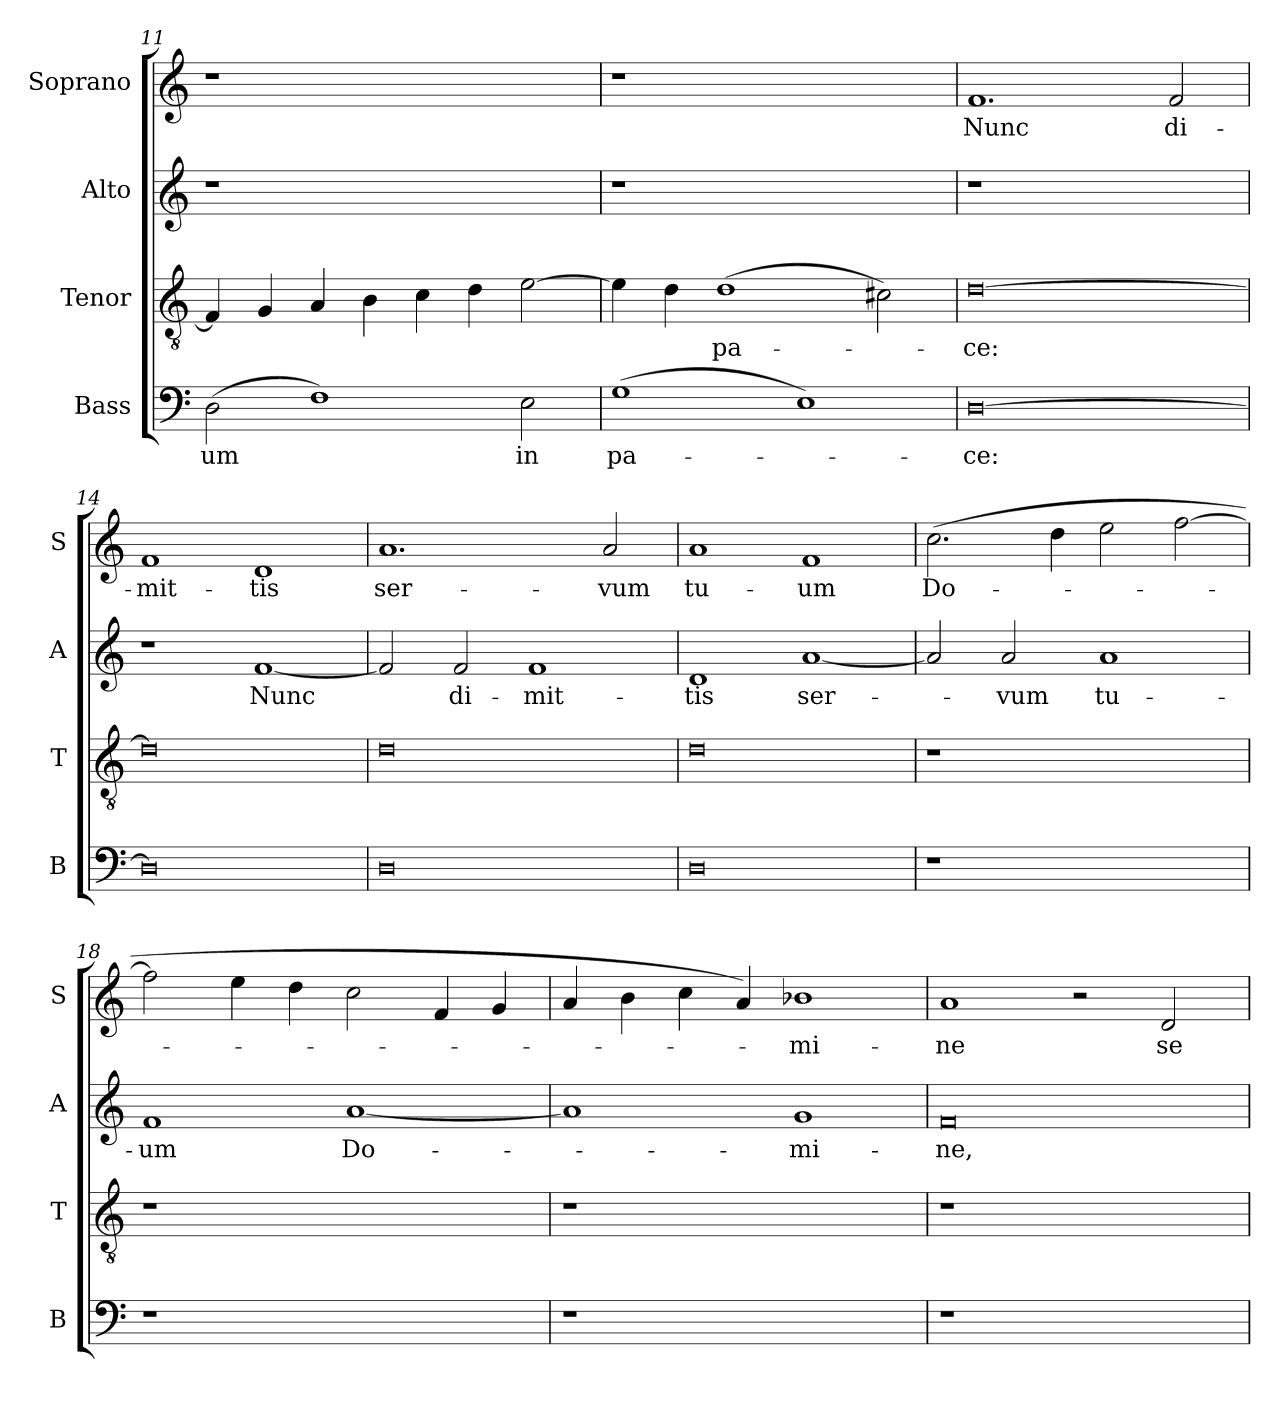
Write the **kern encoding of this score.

**kern	**text	**kern	**text	**kern	**text	**kern	**text
*part4	*part4	*part3	*part3	*part2	*part2	*part1	*part1
*staff4	*staff4	*staff3	*staff3	*staff2	*staff2	*staff1	*staff1
*I"Bass	*	*I"Tenor	*	*I"Alto	*	*I"Soprano	*
*I'B	*	*I'T	*	*I'A	*	*I'S	*
*clefF4	*	*clefGv2	*	*clefG2	*	*clefG2	*
*k[]	*	*k[]	*	*k[]	*	*k[]	*
=11	=11	=11	=11	=11	=11	=11	=11
!	!LO:LY:b	!	!	!	!	!	!
(>2D\	-um	4F/]	.	1r	.	1r	.
.	.	4G/	.	.	.	.	.
1F)	.	4A/	.	.	.	.	.
.	.	4B\	.	.	.	.	.
.	.	4c\	.	1ryy	.	1ryy	.
.	.	4d\	.	.	.	.	.
!	!LO:LY:b	!	!	!	!	!	!
2E\	in	[2e\	.	.	.	.	.
=12	=12	=12	=12	=12	=12	=12	=12
!	!LO:LY:b	!	!	!	!	!	!
(>1G	pa-	4e\]	.	1r	.	1r	.
.	.	4d\	.	.	.	.	.
!	!	!	!LO:LY:b	!	!	!	!
.	.	(>1d	pa-	.	.	.	.
1E)	.	.	.	1ryy	.	1ryy	.
.	.	2c#X\)	.	.	.	.	.
=13	=13	=13	=13	=13	=13	=13	=13
!	!LO:LY:b	!	!LO:LY:b	!	!	!	!LO:LY:b
[0D	ce:	[0d	ce:	1r	.	1.f	Nunc
.	.	.	.	1ryy	.	.	.
!	!	!	!	!	!	!	!LO:LY:b
.	.	.	.	.	.	2f/	di-
=14	=14	=14	=14	=14	=14	=14	=14
!	!	!	!	!	!	!	!LO:LY:b
0D]	.	0d]	.	1r	.	1f	-mit-
!	!	!	!	!	!LO:LY:b	!	!LO:LY:b
.	.	.	.	[1f	Nunc	1d	-tis
=15	=15	=15	=15	=15	=15	=15	=15
!	!	!	!	!	!	!	!LO:LY:b
0D	.	0d	.	2f/]	.	1.a	ser-
!	!	!	!	!	!LO:LY:b	!	!
.	.	.	.	2f/	di-	.	.
!	!	!	!	!	!LO:LY:b	!	!
.	.	.	.	1f	-mit-	.	.
!	!	!	!	!	!	!	!LO:LY:b
.	.	.	.	.	.	2a/	-vum
!!LO:LB:g=z
=16	=16	=16	=16	=16	=16	=16	=16
!	!	!	!	!	!LO:LY:b	!	!LO:LY:b
0D	.	0d	.	1d	-tis	1a	tu-
!	!	!	!	!	!LO:LY:b	!	!LO:LY:b
.	.	.	.	[1a	ser-	1f	-um
!!LO:PB:g=z
=17	=17	=17	=17	=17	=17	=17	=17
!	!	!	!	!	!	!	!LO:LY:b
1r	.	1r	.	2a/]	.	(>2.cc\	Do-
!	!	!	!	!	!LO:LY:b	!	!
.	.	.	.	2a/	vum	.	.
.	.	.	.	.	.	4dd\	.
!	!	!	!	!	!LO:LY:b	!	!
1ryy	.	1ryy	.	1a	tu-	2ee\	.
.	.	.	.	.	.	[2ff\	.
=18	=18	=18	=18	=18	=18	=18	=18
!	!	!	!	!	!LO:LY:b	!	!
1r	.	1r	.	1f	-um	2ff\]	.
.	.	.	.	.	.	4ee\	.
.	.	.	.	.	.	4dd\	.
!	!	!	!	!	!LO:LY:b	!	!
1ryy	.	1ryy	.	[1a	Do-	2cc\	.
.	.	.	.	.	.	4f/	.
.	.	.	.	.	.	4g/	.
=19	=19	=19	=19	=19	=19	=19	=19
1r	.	1r	.	1a]	.	4a/	.
.	.	.	.	.	.	4b\	.
.	.	.	.	.	.	4cc\	.
.	.	.	.	.	.	4a/)	.
!	!	!	!	!	!LO:LY:b	!	!LO:LY:b
1ryy	.	1ryy	.	1g	mi-	1b-X	mi-
=20	=20	=20	=20	=20	=20	=20	=20
!	!	!	!	!	!LO:LY:b	!	!LO:LY:b
1r	.	1r	.	0f	-ne,	1a	-ne
1ryy	.	1ryy	.	.	.	2r	.
!	!	!	!	!	!	!	!LO:LY:b
.	.	.	.	.	.	2d/	se-
=	=	=	=	=	=	=	=
*-	*-	*-	*-	*-	*-	*-	*-
